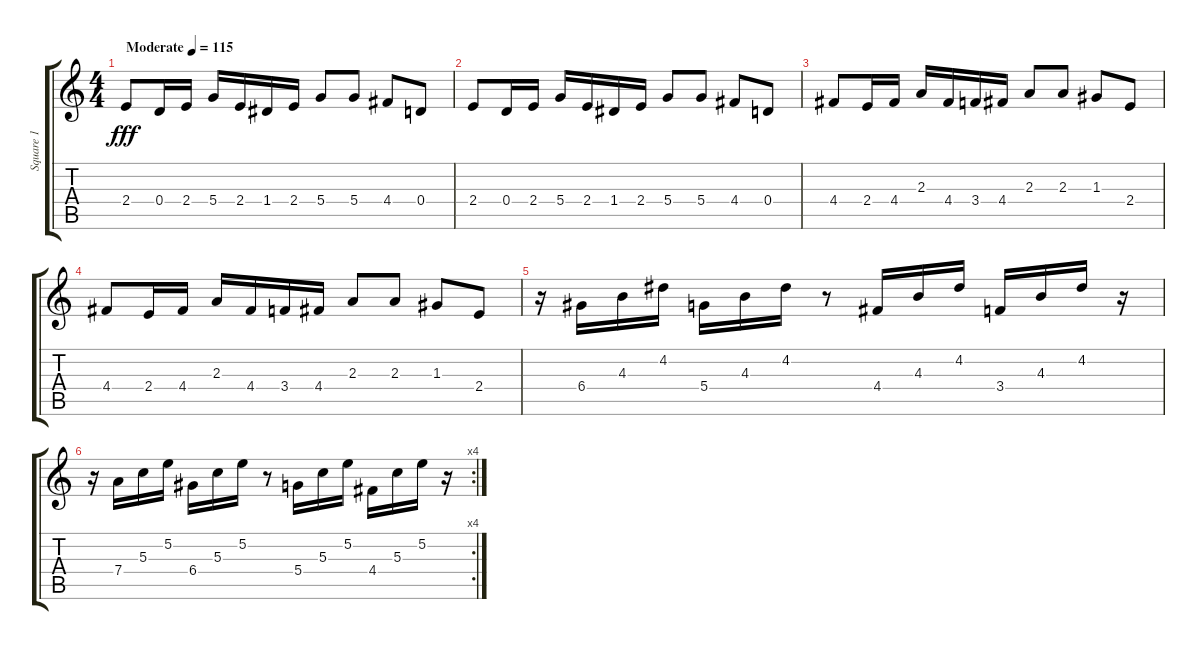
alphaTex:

\track ("Square 1" "Square 1") {instrument electricguitarjazz}
\staff {score tabs}
\tuning (E4 B3 G3 D3 A2 E2) {hide}
\ts (4 4)
\tempo (115 "Moderate")
\clef g2
\ks c
2.4.8{dy fff instrument electricguitarjazz} 0.4.16 2.4.16 5.4.16 2.4.16 1.4.16 2.4.16 5.4.8 5.4.8 4.4.8 0.4.8 |
2.4.8 0.4.16 2.4.16 5.4.16 2.4.16 1.4.16 2.4.16 5.4.8 5.4.8 4.4.8 0.4.8 |
4.4.8 2.4.16 4.4.16 2.3.16 4.4.16 3.4.16 4.4.16 2.3.8 2.3.8 1.3.8 2.4.8 |
4.4.8 2.4.16 4.4.16 2.3.16 4.4.16 3.4.16 4.4.16 2.3.8 2.3.8 1.3.8 2.4.8 |
r.16 6.4.16 4.3.16 4.2.16 5.4.16 4.3.16 4.2.16 r.8 4.4.16 4.3.16 4.2.16 3.4.16 4.3.16 4.2.16 r.16 |
\rc 4
r.16 7.4.16 5.3.16 5.2.16 6.4.16 5.3.16 5.2.16 r.8 5.4.16 5.3.16 5.2.16 4.4.16 5.3.16 5.2.16 r.16
